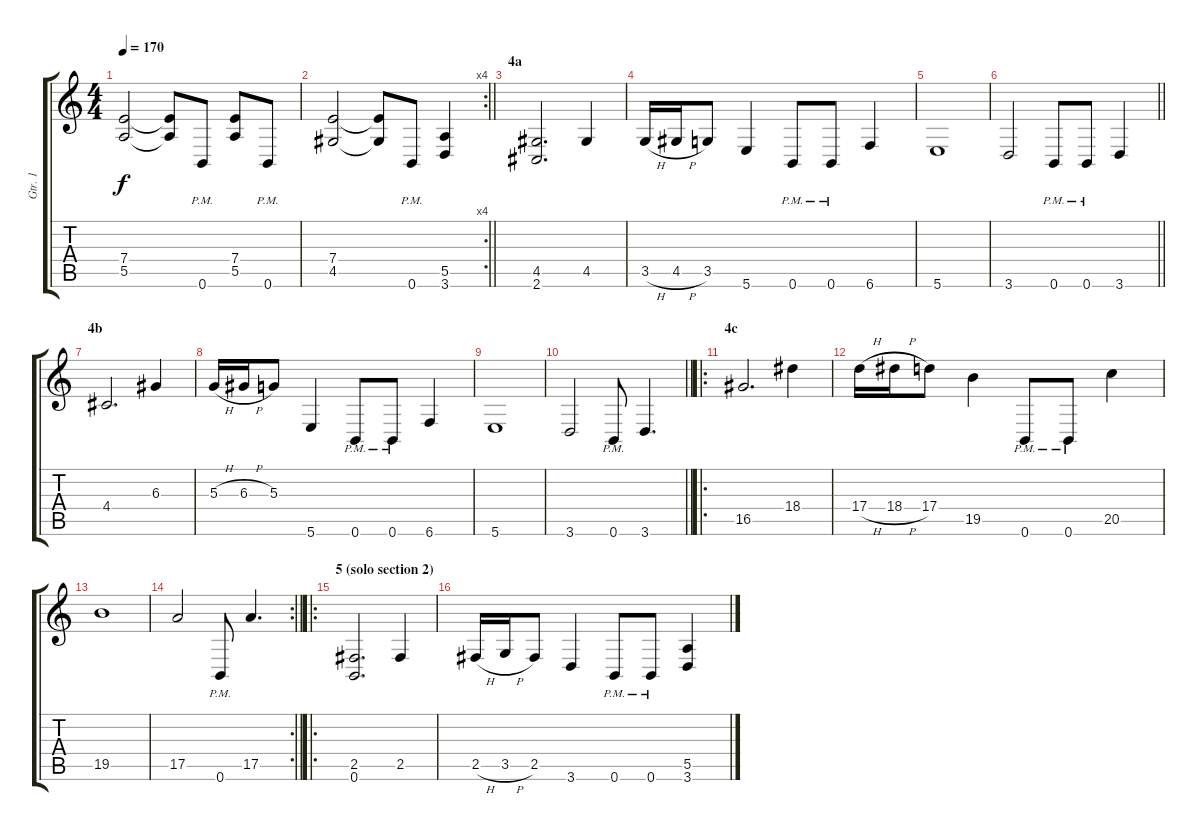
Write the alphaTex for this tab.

\track ("Gtr. 1" "Gtr. 1") {instrument distortionguitar}
\staff {score tabs}
\tuning (B3 Gb3 D3 A2 E2 B1) {hide}
\ts (4 4)
\tempo 170
\clef g2
\ks c
(7.4 5.5).2{dy f} (7.4{t} 5.5{t}).8 0.6{pm}.8 (7.4 5.5).8 0.6{pm}.8 |
\rc 4
\barLineRight lightlight
(7.4 4.5).2 (7.4{t} 4.5{t}).8 0.6{pm}.8 (5.5 3.6).4 |
\section ("" "4a")
(4.5 2.6).2{d} 4.5.4 |
3.5{h}.16 4.5{h}.16 3.5.8 5.6.4 0.6{pm}.8 0.6{pm}.8 6.6.4 |
5.6.1 |
\barLineRight lightlight
3.6.2 0.6{pm}.8 0.6{pm}.8 3.6.4 |
\section ("" "4b")
4.4.2{d} 6.3.4 |
5.3{h}.16 6.3{h}.16 5.3.8 5.6.4 0.6{pm}.8 0.6{pm}.8 6.6.4 |
5.6.1 |
\barLineRight lightlight
3.6.2 0.6{pm}.8 3.6.4{d} |
\ro
\section ("" "4c")
16.5.2{d} 18.4.4 |
17.4{h}.16 18.4{h}.16 17.4.8 19.5.4 0.6{pm}.8 0.6{pm}.8 20.5.4 |
19.5.1 |
\rc 2
\barLineRight lightlight
17.5.2 0.6{pm}.8 17.5.4{d} |
\ro
\section ("" "5 (solo section 2)")
(2.5 0.6).2{d} 2.5.4 |
2.5{h}.16 3.5{h}.16 2.5.8 3.6.4 0.6{pm}.8 0.6{pm}.8 (5.5 3.6).4
